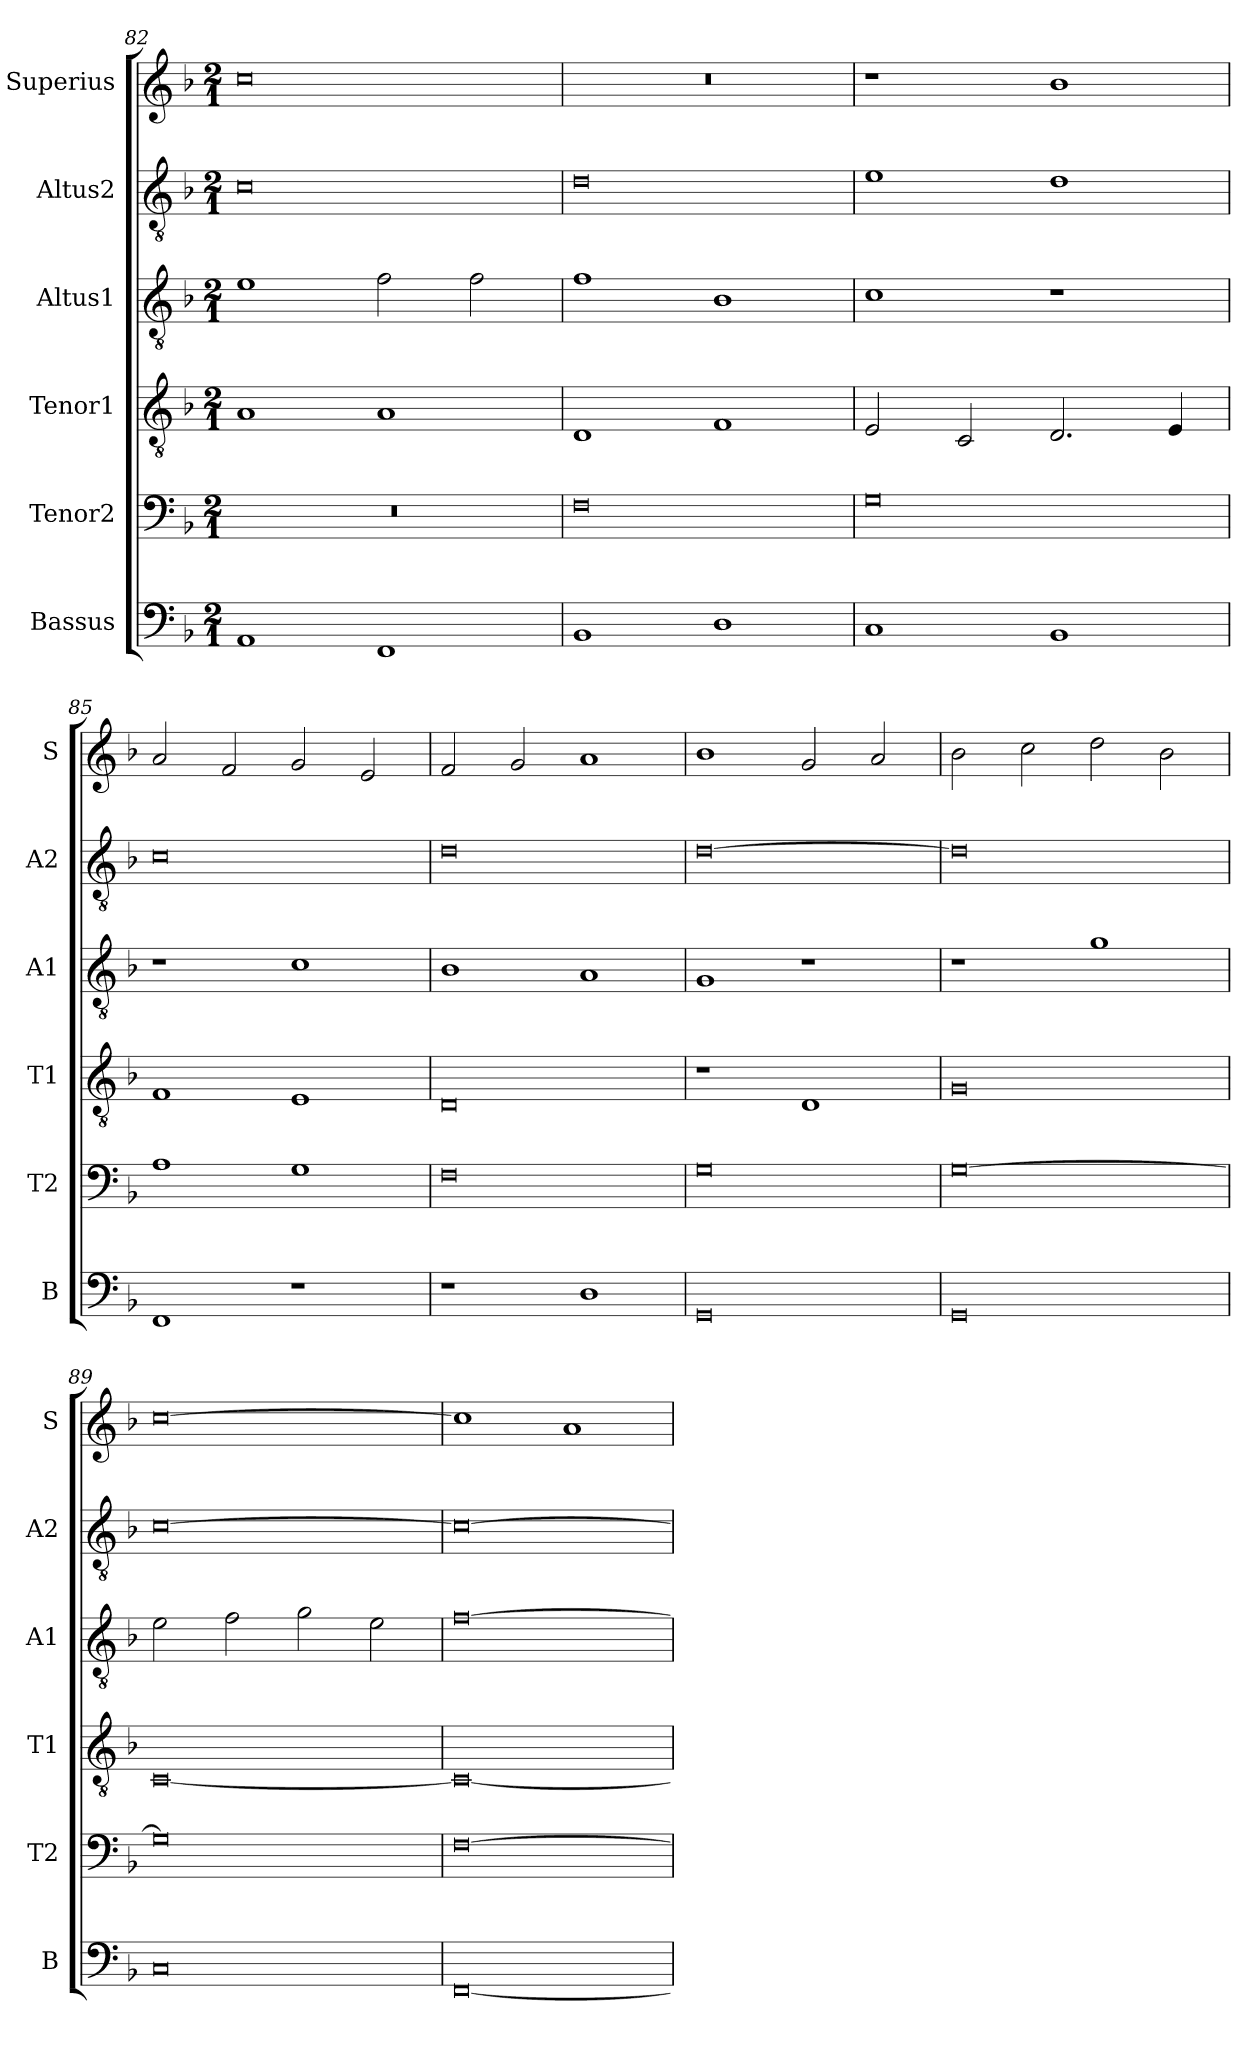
**kern	**kern	**kern	**kern	**kern	**kern
*part6	*part5	*part4	*part3	*part2	*part1
*staff6	*staff5	*staff4	*staff3	*staff2	*staff1
*I"Bassus	*I"Tenor2	*I"Tenor1	*I"Altus1	*I"Altus2	*I"Superius
*I'B	*I'T2	*I'T1	*I'A1	*I'A2	*I'S
*clefF4	*clefF4	*clefGv2	*clefGv2	*clefGv2	*clefG2
*k[b-]	*k[b-]	*k[b-]	*k[b-]	*k[b-]	*k[b-]
*M2/1	*M2/1	*M2/1	*M2/1	*M2/1	*M2/1
=82	=82	=82	=82	=82	=82
1AA	0r	1A	1e	0c	0cc
1FF	.	1A	2f\	.	.
.	.	.	2f\	.	.
=83	=83	=83	=83	=83	=83
1BB-	0F	1D	1f	0d	0r
1D	.	1F	1B-	.	.
=84	=84	=84	=84	=84	=84
1C	0G	2E/	1c	1e	1r
.	.	2C/	.	.	.
1BB-	.	2.D/	1r	1d	1b-
.	.	4E/	.	.	.
=85	=85	=85	=85	=85	=85
1FF	1A	1F	1r	0c	2a/
.	.	.	.	.	2f/
1r	1G	1E	1c	.	2g/
.	.	.	.	.	2e/
=86	=86	=86	=86	=86	=86
1r	0F	0D	1B-	0d	2f/
.	.	.	.	.	2g/
1D	.	.	1A	.	1a
=87	=87	=87	=87	=87	=87
0GG	0G	1r	1G	[0d	1b-
.	.	1D	1r	.	2g/
.	.	.	.	.	2a/
=88	=88	=88	=88	=88	=88
0GG	[0G	0G	1r	0d]	2b-\
.	.	.	.	.	2cc\
.	.	.	1g	.	2dd\
.	.	.	.	.	2b-\
=89	=89	=89	=89	=89	=89
0C	0G]	[0C	2e\	[0c	[0cc
.	.	.	2f\	.	.
.	.	.	2g\	.	.
.	.	.	2e\	.	.
=90	=90	=90	=90	=90	=90
[0FF	[0F	0C_	[0f	0c_	1cc]
.	.	.	.	.	1a
=	=	=	=	=	=
*-	*-	*-	*-	*-	*-
